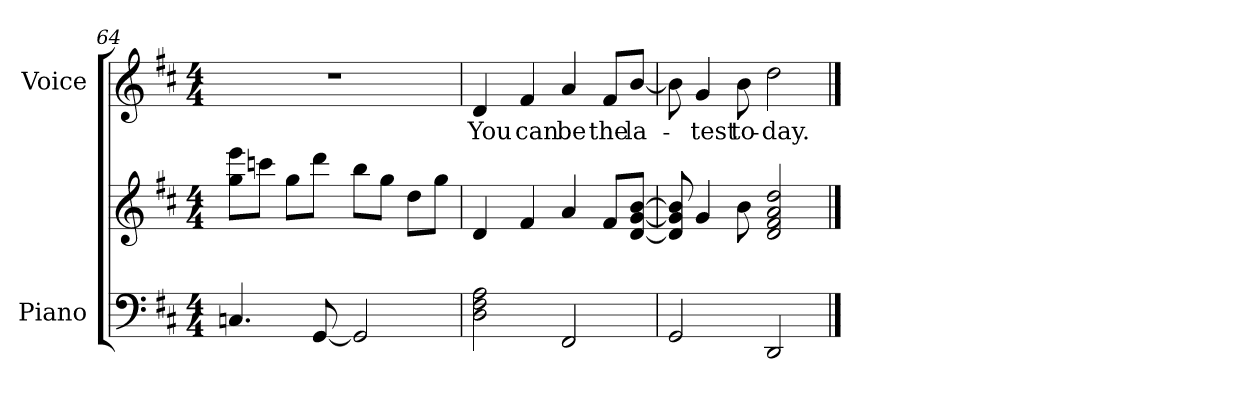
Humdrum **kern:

**kern	**kern	**kern	**text
*part2	*part2	*part1	*part1
*staff3	*staff2	*staff1	*staff1
*I"Piano	*	*I"Voice	*
*I'Pno.	*	*	*
!!LO:LB:g=z
*clefF4	*clefG2	*clefG2	*
*k[f#c#]	*k[f#c#]	*k[f#c#]	*
*D:	*D:	*D:	*
*M4/4	*M4/4	*M4/4	*
=64	=64	=64	=64
4.Cni/	8ggi\ 8eeei\L	1r	.
.	8cccni\J	.	.
.	8ggi\L	.	.
[8GGi/	8dddi\J	.	.
2GGi/]	8bbi\L	.	.
.	8ggi\J	.	.
.	8ddi\L	.	.
.	8ggi\J	.	.
=65	=65	=65	=65
!	!	!	!LO:LY:b:color=#000000
2Di\ 2F#i 2Ai	4di/	4di/	You
!	!	!	!LO:LY:b:color=#000000
.	4f#i/	4f#i/	can
!	!	!	!LO:LY:b:color=#000000
2FF#i/	4ai/	4ai/	be
!	!	!	!LO:LY:b:color=#000000
.	8f#i/L	8f#i/L	the
!	!	!	!LO:LY:b:color=#000000
.	[8di/ [8gi/ [8bi/J	[8bi/J	la-
=66	=66	=66	=66
2GGi/	8di/] 8gi] 8bi]	8bi\]	.
!	!	!	!LO:LY:b:color=#000000
.	4gi/	4gi/	-test
!	!	!	!LO:LY:b:color=#000000
.	8bi\	8bi\	to-
!	!	!	!LO:LY:b:color=#000000
2DDi/	2di/ 2f#i 2ai 2ddi	2ddi\	-day.
==	==	==	==
*-	*-	*-	*-
